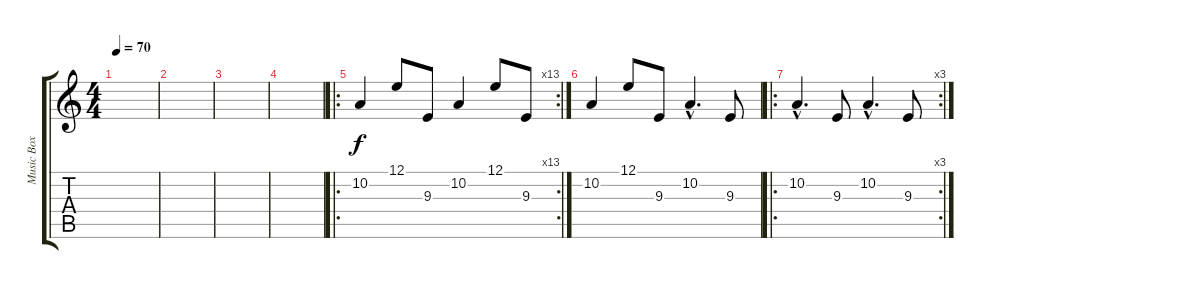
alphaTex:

\track ("Music Box" "Music Box") {instrument musicbox}
\staff {score tabs}
\tuning (E4 B3 G3 D3 A2 E2) {hide}
\ts (4 4)
\tempo 70
\clef g2
\ks c
|
|
|
|
\ro
\rc 13
10.2.4{instrument vibraphone} 12.1.8 9.3.8 10.2.4 12.1.8 9.3.8 |
10.2.4 12.1.8 9.3.8 10.2{hac}.4{d} 9.3.8 |
\ro
\rc 3
10.2{hac}.4{d} 9.3.8 10.2{hac}.4{d} 9.3.8
